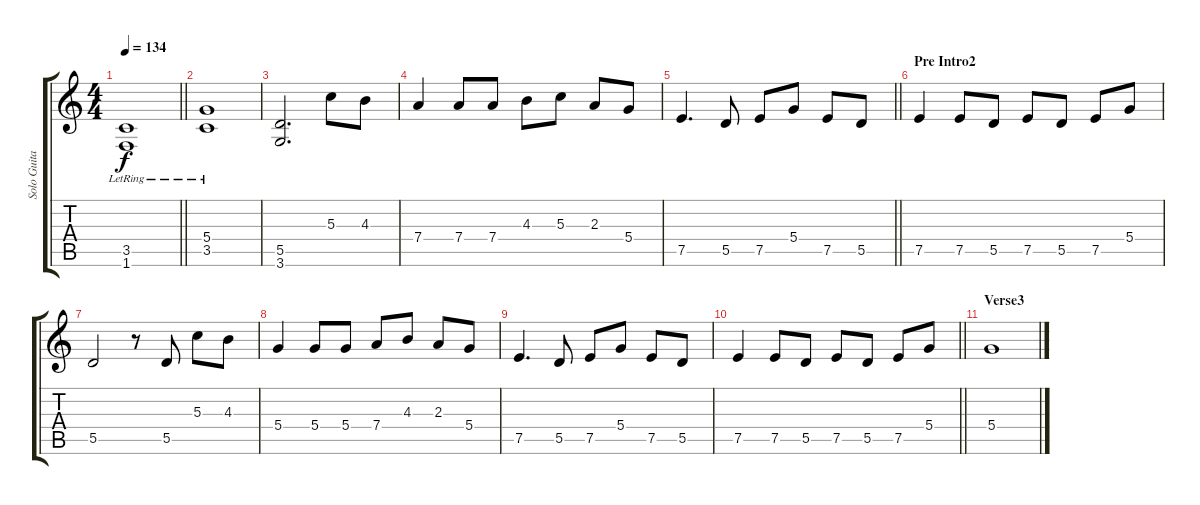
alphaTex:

\track ("Solo Guitar" "Solo Guita") {instrument overdrivenguitar}
\staff {score tabs}
\tuning (E4 B3 G3 D3 A2 E2) {hide}
\ts (4 4)
\tempo 134
\clef g2
\barLineRight lightlight
\ks c
(3.5{lr} 1.6).1{dy f} |
(5.4{lr} 3.5).1 |
(5.5 3.6).2{d volume 9} 5.3.8 4.3.8 |
7.4.4 7.4.8 7.4.8 4.3.8 5.3.8 2.3.8 5.4.8 |
\barLineRight lightlight
7.5.4{d} 5.5.8 7.5.8 5.4.8 7.5.8 5.5.8 |
\section ("" "Pre Intro2")
7.5.4 7.5.8 5.5.8 7.5.8 5.5.8 7.5.8 5.4.8 |
5.5.2 r.8 5.5.8 5.3.8 4.3.8 |
5.4.4 5.4.8 5.4.8 7.4.8 4.3.8 2.3.8 5.4.8 |
7.5.4{d} 5.5.8 7.5.8 5.4.8 7.5.8 5.5.8 |
\barLineRight lightlight
7.5.4 7.5.8 5.5.8 7.5.8 5.5.8 7.5.8 5.4.8 |
\section ("" "Verse3")
5.4.1
